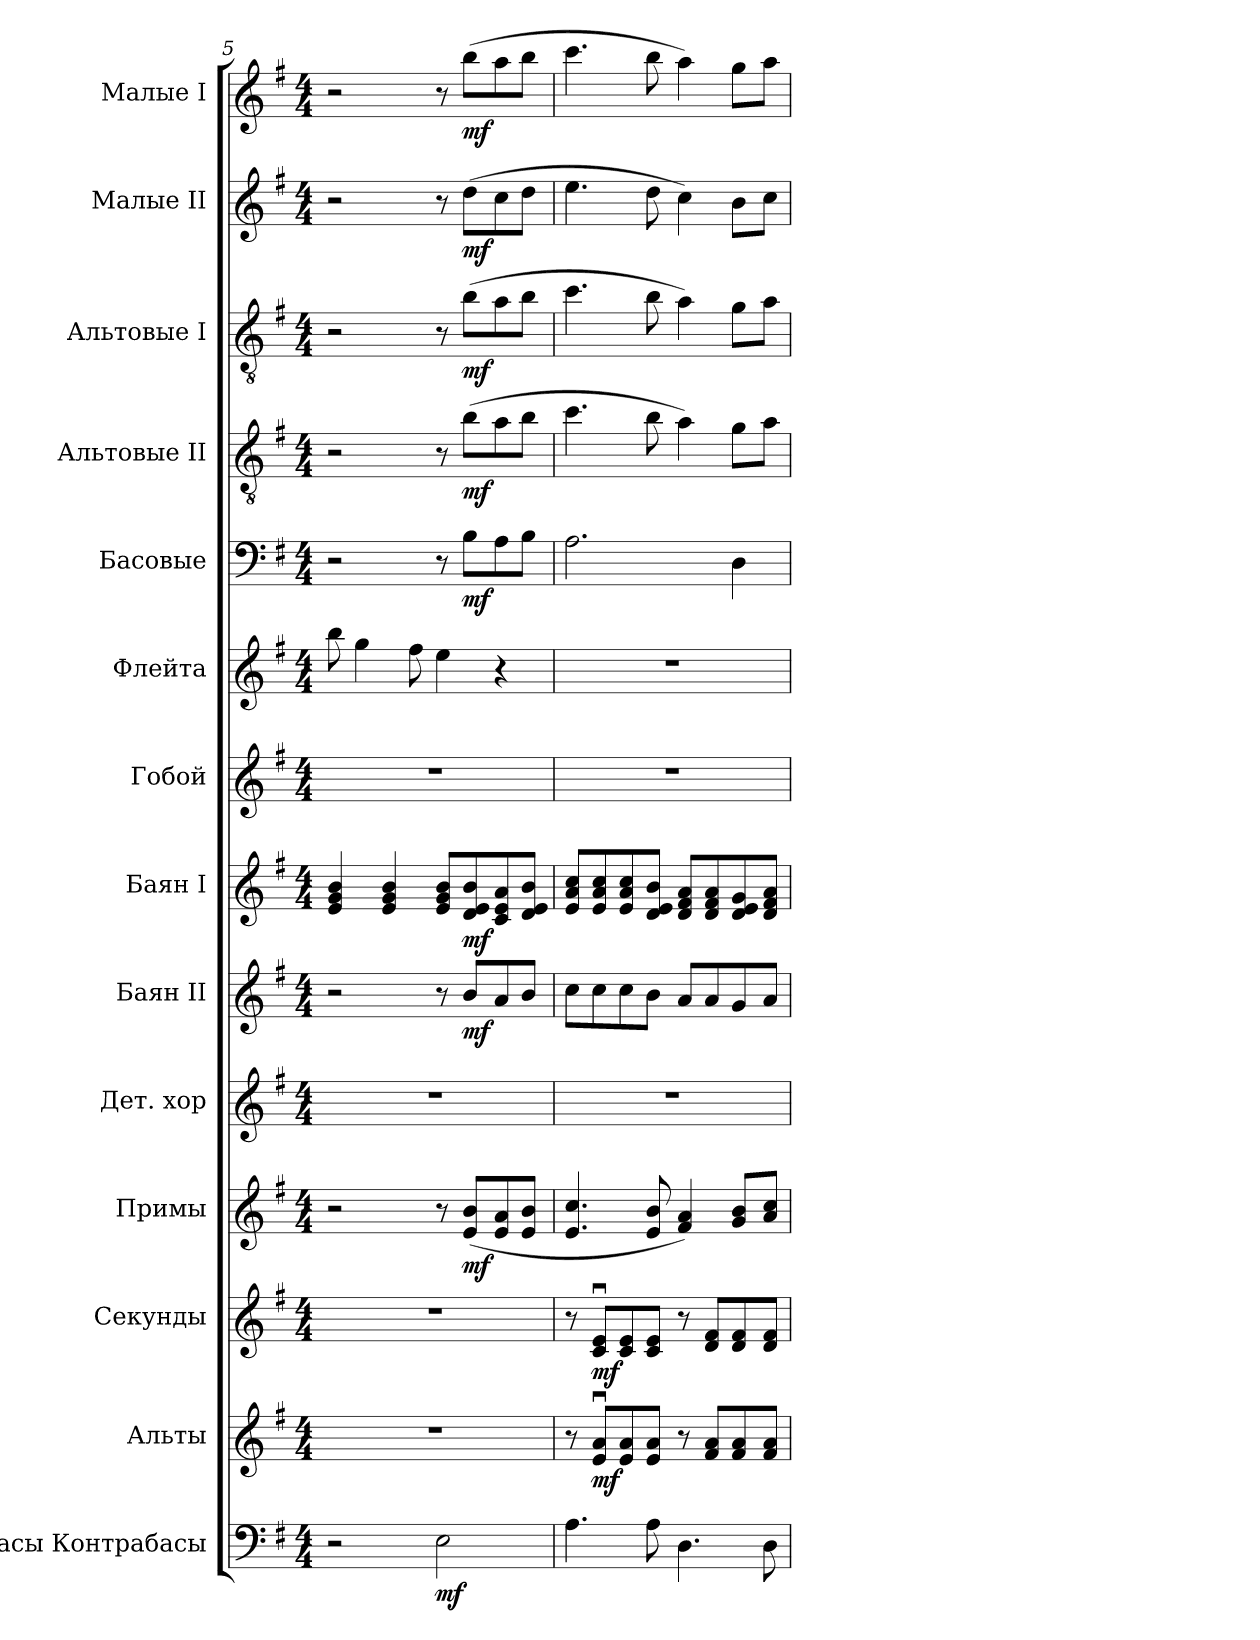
**kern	**dynam	**kern	**dynam	**kern	**dynam	**kern	**dynam	**kern	**kern	**dynam	**kern	**dynam	**kern	**kern	**kern	**dynam	**kern	**dynam	**kern	**dynam	**kern	**dynam	**kern	**dynam
*part14	*part14	*part13	*part13	*part12	*part12	*part11	*part11	*part10	*part9	*part9	*part8	*part8	*part7	*part6	*part5	*part5	*part4	*part4	*part3	*part3	*part2	*part2	*part1	*part1
*staff14	*staff14	*staff13	*staff13	*staff12	*staff12	*staff11	*staff11	*staff10	*staff9	*staff9	*staff8	*staff8	*staff7	*staff6	*staff5	*staff5	*staff4	*staff4	*staff3	*staff3	*staff2	*staff2	*staff1	*staff1
*I"Басы Контрабасы	*	*I"Альты	*	*I"Секунды	*	*I"Примы	*	*I"Дет. хор	*I"Баян II	*	*I"Баян I	*	*I"Гобой	*I"Флейта	*I"Басовые	*	*I"Альтовые II	*	*I"Альтовые I	*	*I"Малые II	*	*I"Малые I	*
*clefF4	*	*clefG2	*	*clefG2	*	*clefG2	*	*clefG2	*clefG2	*	*clefG2	*	*clefG2	*clefG2	*clefF4	*	*clefGv2	*	*clefGv2	*	*clefG2	*	*clefG2	*
*ITrd7c12	*	*ITrd7c12	*	*	*	*	*	*	*	*	*	*	*	*	*	*	*	*	*	*	*	*	*	*
*k[f#]	*	*k[f#]	*	*k[f#]	*	*k[f#]	*	*k[f#]	*k[f#]	*	*k[f#]	*	*k[f#]	*k[f#]	*k[f#]	*	*k[f#]	*	*k[f#]	*	*k[f#]	*	*k[f#]	*
*G:	*	*G:	*	*G:	*	*G:	*	*G:	*G:	*	*G:	*	*G:	*G:	*G:	*	*G:	*	*G:	*	*G:	*	*G:	*
*M4/4	*	*M4/4	*	*M4/4	*	*M4/4	*	*M4/4	*M4/4	*	*M4/4	*	*M4/4	*M4/4	*M4/4	*	*M4/4	*	*M4/4	*	*M4/4	*	*M4/4	*
=5	=5	=5	=5	=5	=5	=5	=5	=5	=5	=5	=5	=5	=5	=5	=5	=5	=5	=5	=5	=5	=5	=5	=5	=5
2r	.	1r	.	1r	.	2r	.	1r	2r	.	4e/ 4g/ 4b/	.	1r	8bb\	2r	.	2r	.	2r	.	2r	.	2r	.
.	.	.	.	.	.	.	.	.	.	.	.	.	.	4gg\	.	.	.	.	.	.	.	.	.	.
.	.	.	.	.	.	.	.	.	.	.	4e/ 4g/ 4b/	.	.	.	.	.	.	.	.	.	.	.	.	.
.	.	.	.	.	.	.	.	.	.	.	.	.	.	8ff#\	.	.	.	.	.	.	.	.	.	.
!	!LO:DY:b	!	!	!	!	!	!	!	!	!	!	!	!	!	!	!	!	!	!	!	!	!	!	!
2EE\	mf	.	.	.	.	8r	.	.	8r	.	8e/ 8g/ 8b/L	.	.	4ee\	8r	.	8r	.	8r	.	8r	.	8r	.
!	!	!	!	!	!	!	!LO:DY:b	!	!	!LO:DY:b	!	!LO:DY:b	!	!	!	!LO:DY:b	!	!LO:DY:b	!	!LO:DY:b	!	!LO:DY:b	!	!LO:DY:b
.	.	.	.	.	.	(<8e/ 8b/L	mf	.	8b/L	mf	8d/ 8e/ 8b/	mf	.	.	8B\L	mf	(>8b\L	mf	(>8b\L	mf	(>8dd\L	mf	(>8bb\L	mf
.	.	.	.	.	.	8e/ 8a/	.	.	8a/	.	8c/ 8e/ 8a/	.	.	4r	8A\	.	8a\	.	8a\	.	8cc\	.	8aa\	.
.	.	.	.	.	.	8e/ 8b/J	.	.	8b/J	.	8d/ 8e/ 8b/J	.	.	.	8B\J	.	8b\J	.	8b\J	.	8dd\J	.	8bb\J	.
!!LO:PB:g=z
=6	=6	=6	=6	=6	=6	=6	=6	=6	=6	=6	=6	=6	=6	=6	=6	=6	=6	=6	=6	=6	=6	=6	=6	=6
4.AA\	.	8r	.	8r	.	4.e/ 4.cc/	.	1r	8cc\L	.	8e/ 8a/ 8cc/L	.	1r	1r	2.A\	.	4.cc\	.	4.cc\	.	4.ee\	.	4.ccc\	.
!	!	!	!LO:DY:b	!	!LO:DY:b	!	!	!	!	!	!	!	!	!	!	!	!	!	!	!	!	!	!	!
.	.	8E/u> 8A/u>L	mf	8c/u> 8e/u>L	mf	.	.	.	8cc\	.	8e/ 8a/ 8cc/	.	.	.	.	.	.	.	.	.	.	.	.	.
.	.	8E/ 8A/	.	8c/ 8e/	.	.	.	.	8cc\	.	8e/ 8a/ 8cc/	.	.	.	.	.	.	.	.	.	.	.	.	.
8AA\	.	8E/ 8A/J	.	8c/ 8e/J	.	8e/ 8b/	.	.	8b\J	.	8d/ 8e/ 8b/J	.	.	.	.	.	8b\	.	8b\	.	8dd\	.	8bb\	.
4.DD\	.	8r	.	8r	.	4f#/ 4a/)	.	.	8a/L	.	8d/ 8f#/ 8a/L	.	.	.	.	.	4a\)	.	4a\)	.	4cc\)	.	4aa\)	.
.	.	8F#/ 8A/L	.	8d/ 8f#/L	.	.	.	.	8a/	.	8d/ 8f#/ 8a/	.	.	.	.	.	.	.	.	.	.	.	.	.
.	.	8F#/ 8A/	.	8d/ 8f#/	.	8g/ 8b/L	.	.	8g/	.	8d/ 8e/ 8g/	.	.	.	4D\	.	8g\L	.	8g\L	.	8b\L	.	8gg\L	.
8DD\	.	8F#/ 8A/J	.	8d/ 8f#/J	.	8a/ 8cc/J	.	.	8a/J	.	8d/ 8f#/ 8a/J	.	.	.	.	.	8a\J	.	8a\J	.	8cc\J	.	8aa\J	.
=	=	=	=	=	=	=	=	=	=	=	=	=	=	=	=	=	=	=	=	=	=	=	=	=
*-	*-	*-	*-	*-	*-	*-	*-	*-	*-	*-	*-	*-	*-	*-	*-	*-	*-	*-	*-	*-	*-	*-	*-	*-
